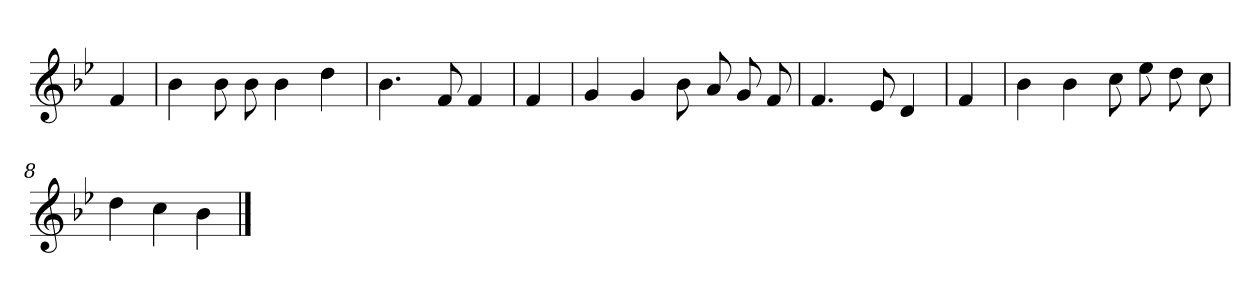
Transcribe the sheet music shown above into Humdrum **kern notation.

**kern
*part1
*staff1
*clefG2
*k[b-e-]
*B-:
=
4f
=1
4b-
8b-
8b-
4b-
4dd
=2
4.b-
8f
4f
=3
4f
=4
4g
4g
8b-
8a
8g
8f
=5
4.f
8e-
4d
=6
4f
=7
4b-
4b-
8cc
8ee-
8dd
8cc
=8
4dd
4cc
4b-
==
*-
